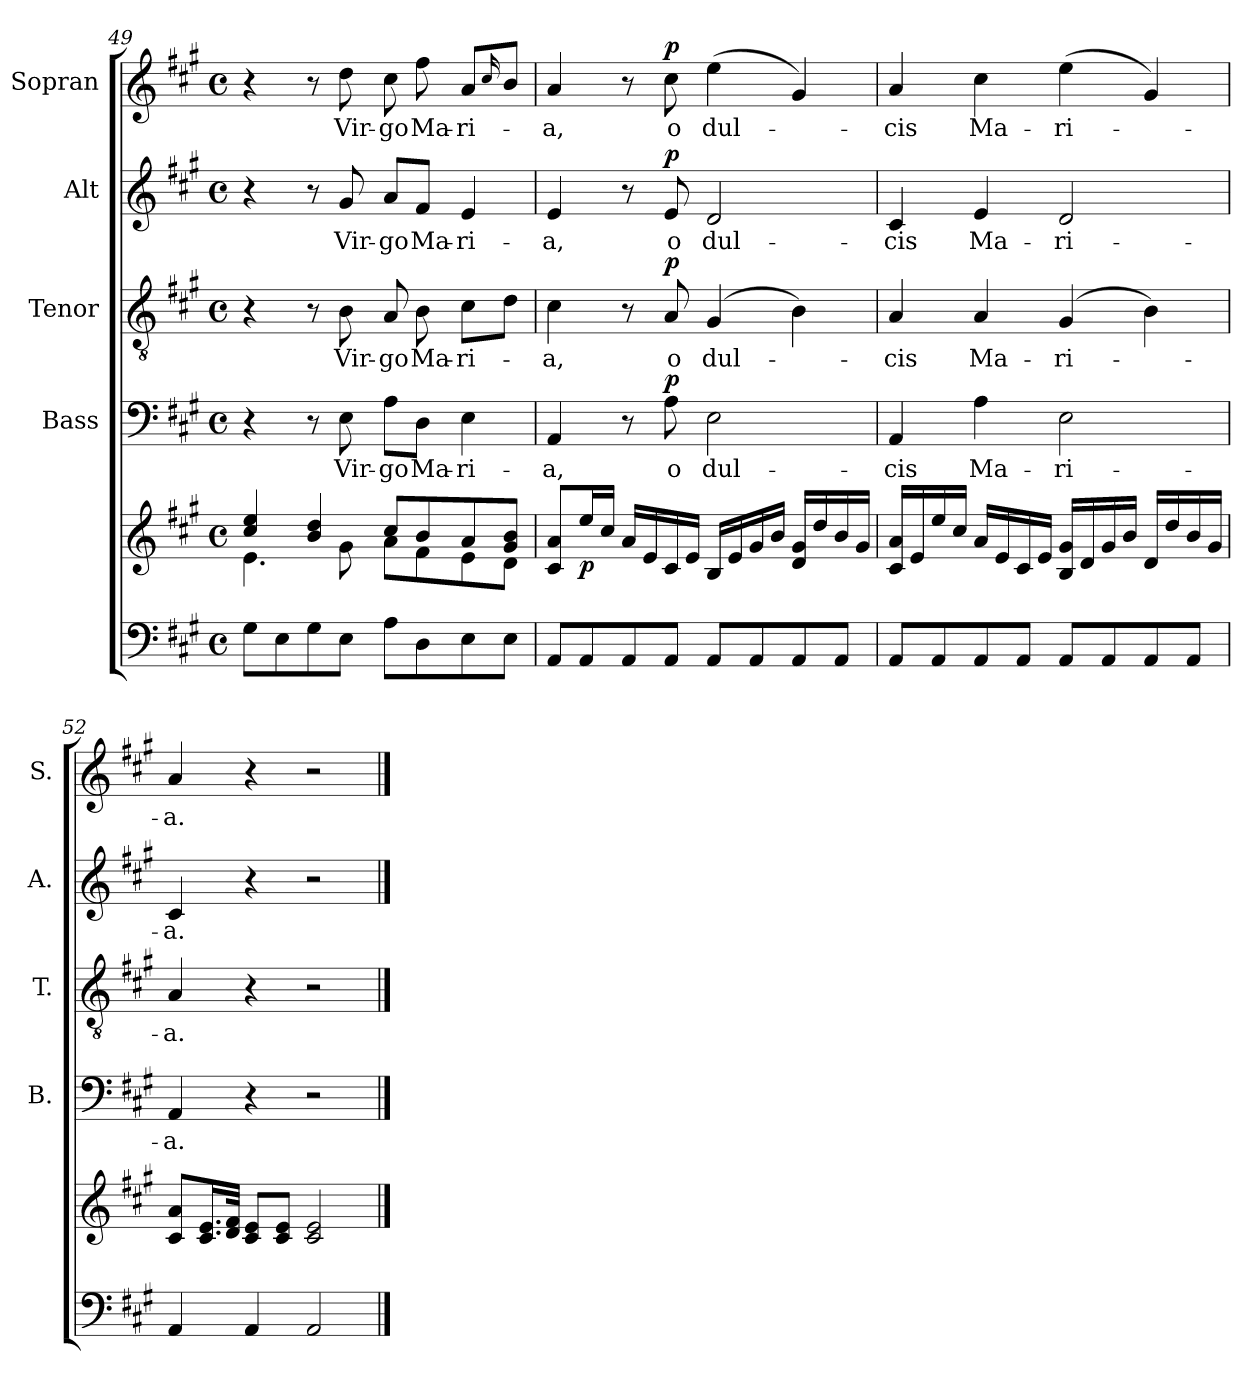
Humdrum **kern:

**kern	**kern	**dynam	**kern	**text	**dynam	**kern	**text	**dynam	**kern	**text	**dynam	**kern	**text	**dynam
*part5	*part5	*part5	*part4	*part4	*part4	*part3	*part3	*part3	*part2	*part2	*part2	*part1	*part1	*part1
*staff6	*staff5	*staff5/6	*staff4	*staff4	*staff4	*staff3	*staff3	*staff3	*staff2	*staff2	*staff2	*staff1	*staff1	*staff1
*	*	*	*I"Bass	*	*	*I"Tenor	*	*	*I"Alt	*	*	*I"Sopran	*	*
*	*	*	*I'B.	*	*	*I'T.	*	*	*I'A.	*	*	*I'S.	*	*
*clefF4	*clefG2	*	*clefF4	*	*	*clefGv2	*	*	*clefG2	*	*	*clefG2	*	*
*k[f#c#g#]	*k[f#c#g#]	*	*k[f#c#g#]	*	*	*k[f#c#g#]	*	*	*k[f#c#g#]	*	*	*k[f#c#g#]	*	*
*A:	*A:	*	*A:	*	*	*A:	*	*	*A:	*	*	*A:	*	*
*M4/4	*M4/4	*	*M4/4	*	*	*M4/4	*	*	*M4/4	*	*	*M4/4	*	*
*met(c)	*met(c)	*	*met(c)	*	*	*met(c)	*	*	*met(c)	*	*	*met(c)	*	*
=49	=49	=49	=49	=49	=49	=49	=49	=49	=49	=49	=49	=49	=49	=49
*	*^	*	*	*	*	*	*	*	*	*	*	*	*	*
8G#\L	4cc#/ 4ee/	4.e\	.	4r	.	.	4r	.	.	4r	.	.	4r	.	.
8E\	.	.	.	.	.	.	.	.	.	.	.	.	.	.	.
8G#\	4b/ 4dd/	.	.	8r	.	.	8r	.	.	8r	.	.	8r	.	.
!	!	!	!	!	!LO:LY:b	!	!	!LO:LY:b	!	!	!LO:LY:b	!	!	!LO:LY:b	!
8E\J	.	8g#\	.	8E\	Vir-	.	8B\	Vir-	.	8g#/	Vir-	.	8dd\	Vir-	.
!	!	!	!	!	!LO:LY:b	!	!	!LO:LY:b	!	!	!LO:LY:b	!	!	!LO:LY:b	!
8A\L	8cc#/L	8a\L	.	8A\L	-go	.	8A/	-go	.	8a/L	-go	.	8cc#\	-go	.
!	!	!	!	!	!LO:LY:b	!	!	!LO:LY:b	!	!	!LO:LY:b	!	!	!LO:LY:b	!
8D\	8b/	8f#\	.	8D\J	Ma-	.	8B\	Ma-	.	8f#/J	Ma-	.	8ff#\	Ma-	.
!	!	!	!	!	!LO:LY:b	!	!	!LO:LY:b	!	!	!LO:LY:b	!	!	!LO:LY:b	!
8E\	8a/	8e\	.	4E\	-ri-	.	8c#\L	-ri-	.	4e/	-ri-	.	8a/L	-ri-	.
.	.	.	.	.	.	.	.	.	.	.	.	.	16qqcc#/	.	.
8E\J	8g#/ 8b/J	8d\J	.	.	.	.	8d\J	.	.	.	.	.	8b/J	.	.
!!LO:LB:g=z
=50	=50	=50	=50	=50	=50	=50	=50	=50	=50	=50	=50	=50	=50	=50	=50
!	!	!	!	!	!LO:LY:b	!	!	!LO:LY:b	!	!	!LO:LY:b	!	!	!LO:LY:b	!
*	*v	*v	*	*	*	*	*	*	*	*	*	*	*	*	*
8AA/L	8c#/ 8a/L	.	4AA/	-a,	.	4c#\	-a,	.	4e/	-a,	.	4a/	-a,	.
!	!	!LO:DY:b	!	!	!	!	!	!	!	!	!	!	!	!
8AA/	16ee/L	p	.	.	.	.	.	.	.	.	.	.	.	.
.	16cc#/JJ	.	.	.	.	.	.	.	.	.	.	.	.	.
8AA/	16a/LL	.	8r	.	.	8r	.	.	8r	.	.	8r	.	.
.	16e/	.	.	.	.	.	.	.	.	.	.	.	.	.
!	!	!	!	!LO:LY:b	!LO:DY:a	!	!LO:LY:b	!LO:DY:a	!	!LO:LY:b	!LO:DY:a	!	!LO:LY:b	!LO:DY:a
8AA/J	16c#/	.	8A\	o	p	8A/	o	p	8e/	o	p	8cc#\	o	p
.	16e/JJ	.	.	.	.	.	.	.	.	.	.	.	.	.
!	!	!	!	!LO:LY:b	!	!	!LO:LY:b	!	!	!LO:LY:b	!	!	!LO:LY:b	!
8AA/L	16B/LL	.	2E\	dul-	.	(4G#/	dul-	.	2d/	dul-	.	(>4ee\	dul-	.
.	16e/	.	.	.	.	.	.	.	.	.	.	.	.	.
8AA/	16g#/	.	.	.	.	.	.	.	.	.	.	.	.	.
.	16b/JJ	.	.	.	.	.	.	.	.	.	.	.	.	.
8AA/	16d/ 16g#/LL	.	.	.	.	4B\)	.	.	.	.	.	4g#/)	.	.
.	16dd/	.	.	.	.	.	.	.	.	.	.	.	.	.
8AA/J	16b/	.	.	.	.	.	.	.	.	.	.	.	.	.
.	16g#/JJ	.	.	.	.	.	.	.	.	.	.	.	.	.
=51	=51	=51	=51	=51	=51	=51	=51	=51	=51	=51	=51	=51	=51	=51
!	!	!	!	!LO:LY:b	!	!	!LO:LY:b	!	!	!LO:LY:b	!	!	!LO:LY:b	!
8AA/L	16c#/ 16a/LL	.	4AA/	-cis	.	4A/	-cis	.	4c#/	-cis	.	4a/	-cis	.
.	16e/	.	.	.	.	.	.	.	.	.	.	.	.	.
8AA/	16ee/	.	.	.	.	.	.	.	.	.	.	.	.	.
.	16cc#/JJ	.	.	.	.	.	.	.	.	.	.	.	.	.
!	!	!	!	!LO:LY:b	!	!	!LO:LY:b	!	!	!LO:LY:b	!	!	!LO:LY:b	!
8AA/	16a/LL	.	4A\	Ma-	.	4A/	Ma-	.	4e/	Ma-	.	4cc#\	Ma-	.
.	16e/	.	.	.	.	.	.	.	.	.	.	.	.	.
8AA/J	16c#/	.	.	.	.	.	.	.	.	.	.	.	.	.
.	16e/JJ	.	.	.	.	.	.	.	.	.	.	.	.	.
!	!	!	!	!LO:LY:b	!	!	!LO:LY:b	!	!	!LO:LY:b	!	!	!LO:LY:b	!
8AA/L	16B/ 16g#/LL	.	2E\	-ri-	.	(4G#/	-ri-	.	2d/	-ri-	.	(>4ee\	-ri-	.
.	16d/	.	.	.	.	.	.	.	.	.	.	.	.	.
8AA/	16g#/	.	.	.	.	.	.	.	.	.	.	.	.	.
.	16b/JJ	.	.	.	.	.	.	.	.	.	.	.	.	.
8AA/	16d/LL	.	.	.	.	4B\)	.	.	.	.	.	4g#/)	.	.
.	16dd/	.	.	.	.	.	.	.	.	.	.	.	.	.
8AA/J	16b/	.	.	.	.	.	.	.	.	.	.	.	.	.
.	16g#/JJ	.	.	.	.	.	.	.	.	.	.	.	.	.
=52	=52	=52	=52	=52	=52	=52	=52	=52	=52	=52	=52	=52	=52	=52
!	!	!	!	!LO:LY:b	!	!	!LO:LY:b	!	!	!LO:LY:b	!	!	!LO:LY:b	!
4AA/	8c#/ 8a/L	.	4AA/	-a.	.	4A/	-a.	.	4c#/	-a.	.	4a/	-a.	.
.	16.c#/ 16.e/L	.	.	.	.	.	.	.	.	.	.	.	.	.
.	32d/ 32f#/JJk	.	.	.	.	.	.	.	.	.	.	.	.	.
4AA/	8c#/ 8e/L	.	4r	.	.	4r	.	.	4r	.	.	4r	.	.
.	8c#/ 8e/J	.	.	.	.	.	.	.	.	.	.	.	.	.
2AA/	2c#/ 2e/	.	2r	.	.	2r	.	.	2r	.	.	2r	.	.
==	==	==	==	==	==	==	==	==	==	==	==	==	==	==
*-	*-	*-	*-	*-	*-	*-	*-	*-	*-	*-	*-	*-	*-	*-
